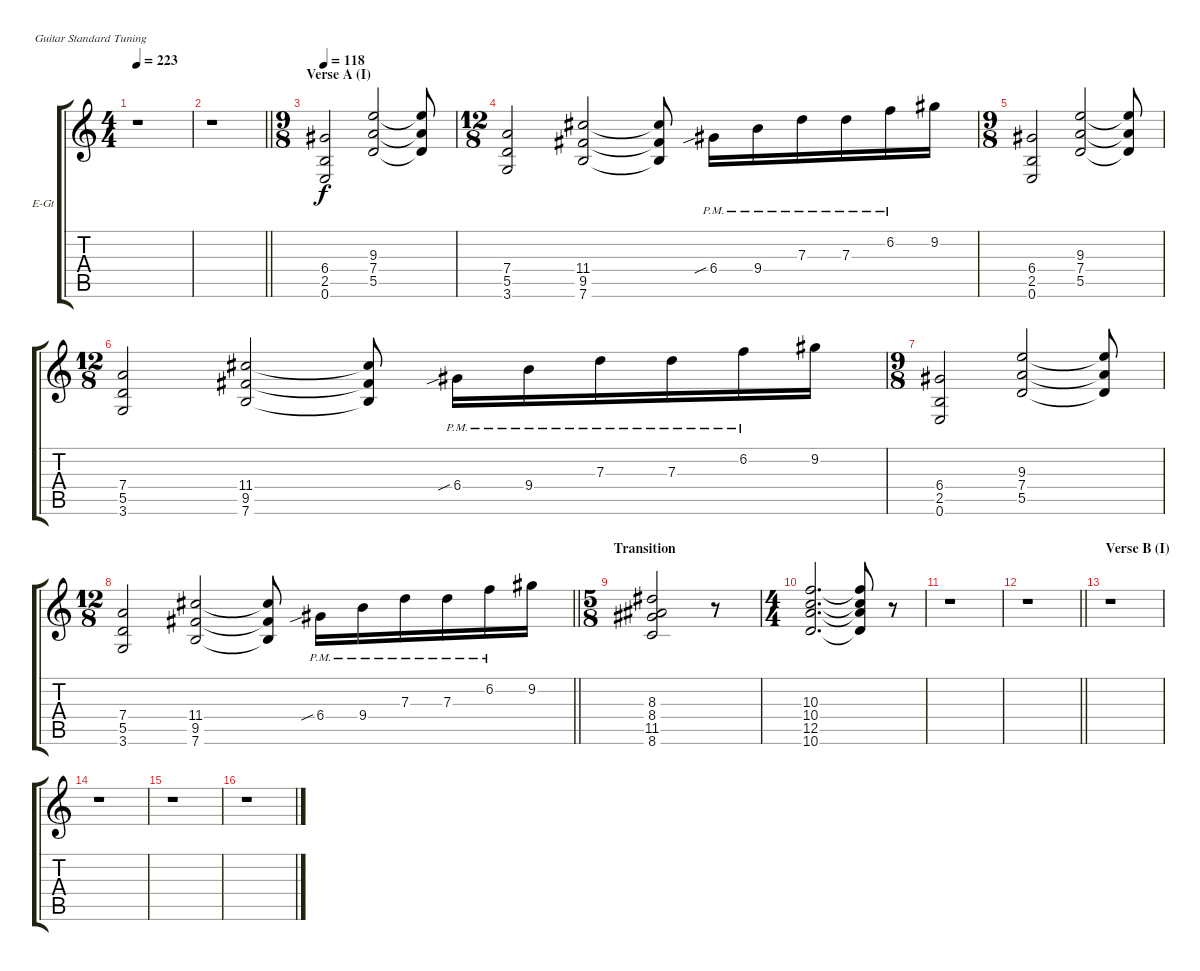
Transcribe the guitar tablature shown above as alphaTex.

\bracketExtendMode groupsimilarinstruments
\firstSystemTrackNameOrientation horizontal
\otherSystemsTrackNameOrientation horizontal
\track ("Jason Gobel (Distortion)" "E-Gt") {instrument distortionguitar}
\staff {score tabs}
\tuning (E4 B3 G3 D3 A2 E2)
\ts (4 4)
\tempo 223
\clef g2
\ks c
r.1{dy f} |
\barLineRight lightlight
r.1 |
\ts (9 8)
\section ("" "Verse A (I)")
\tempo 118
(6.4 2.5 0.6).2 (9.3 7.4 5.5).2 (9.3{t} 7.4{t} 5.5{t}).8 |
\ts (12 8)
(7.4 5.5 3.6).2 (11.4 9.5 7.6).2 (11.4{t} 9.5{t} 7.6{t}).8 6.4{sib pm}.16 9.4{pm}.16 7.3{pm}.16 7.3{pm}.16 6.2{pm}.16 9.2.16 |
\ts (9 8)
(6.4 2.5 0.6).2 (9.3 7.4 5.5).2 (9.3{t} 7.4{t} 5.5{t}).8 |
\ts (12 8)
(7.4 5.5 3.6).2 (11.4 9.5 7.6).2 (11.4{t} 9.5{t} 7.6{t}).8 6.4{sib pm}.16 9.4{pm}.16 7.3{pm}.16 7.3{pm}.16 6.2{pm}.16 9.2.16 |
\ts (9 8)
(6.4 2.5 0.6).2 (9.3 7.4 5.5).2 (9.3{t} 7.4{t} 5.5{t}).8 |
\ts (12 8)
\barLineRight lightlight
(7.4 5.5 3.6).2 (11.4 9.5 7.6).2 (11.4{t} 9.5{t} 7.6{t}).8 6.4{sib pm}.16 9.4{pm}.16 7.3{pm}.16 7.3{pm}.16 6.2{pm}.16 9.2.16 |
\ts (5 8)
\section ("" "Transition")
(8.3 8.4 11.5 8.6).2 r.8 |
\ts (4 4)
(10.3 10.4 12.5 10.6).2{d} (10.3{t} 10.4{t} 12.5{t} 10.6{t}).8 r.8 |
r.1 |
\barLineRight lightlight
r.1 |
\section ("" "Verse B (I)")
r.1 |
r.1 |
r.1 |
r.1
